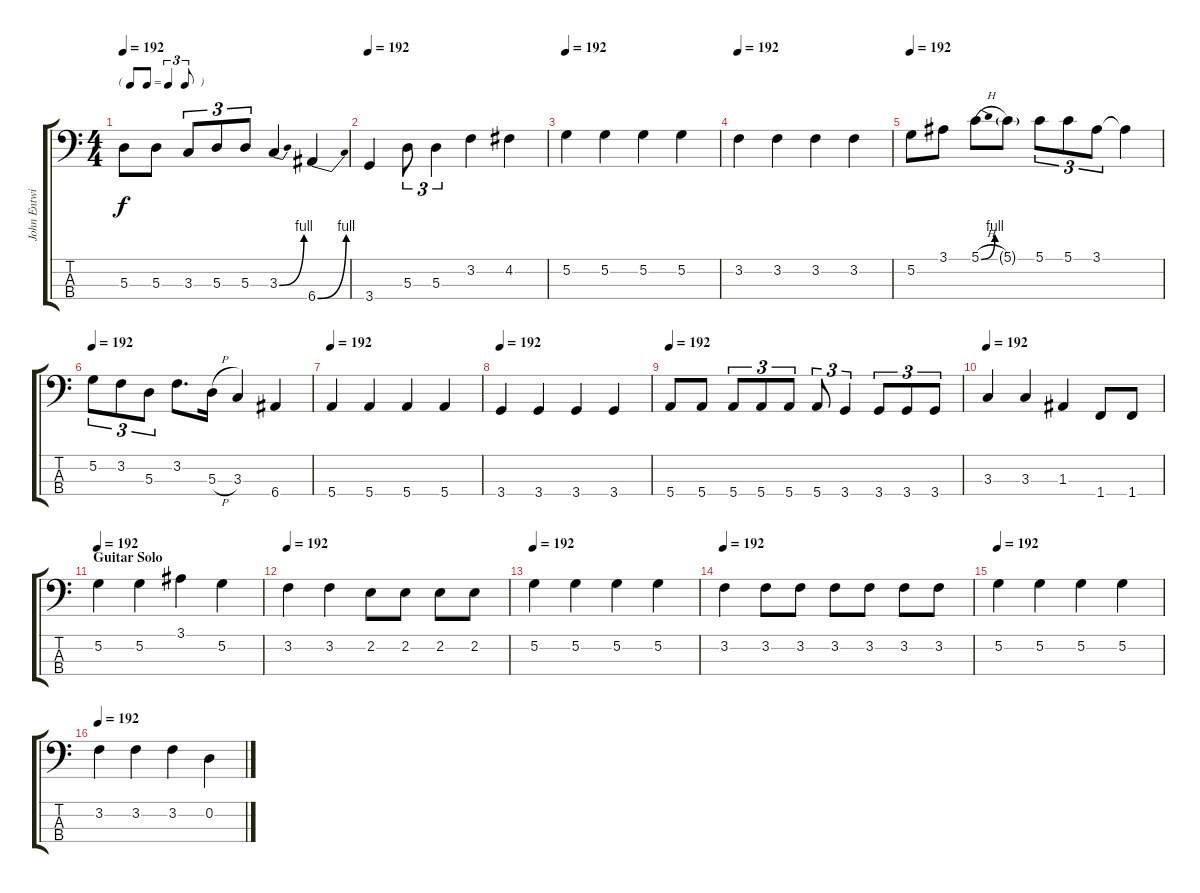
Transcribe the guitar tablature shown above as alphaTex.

\track ("John Entwistle" "John Entwi") {instrument acousticguitarsteel}
\staff {score tabs}
\tuning (G2 D2 A1 E1) {hide}
\ts (4 4)
\tf triplet8th
\tempo 192
\clef f4
\ks c
5.3.8{dy f} 5.3.8 3.3.8{tu (3 2)} 5.3.8{tu (3 2)} 5.3.8{tu (3 2)} 3.3{be (bend 0 0 60 4)}.4 6.4{be (bend 0 0 60 4)}.4 |
\tempo 192
3.4.4 5.3.8{tu (3 2)} 5.3.4{tu (3 2)} 3.2.4 4.2.4 |
\tempo 192
5.2.4 5.2.4 5.2.4 5.2.4 |
\tempo 192
3.2.4 3.2.4 3.2.4 3.2.4 |
\tempo 192
5.2.8 3.1.8 5.1{be (bend 0 0 60 4) h}.8 5.1{g}.8 5.1.8{tu (3 2)} 5.1.8{tu (3 2)} 3.1.8{tu (3 2)} 3.1{t}.4 |
\tempo 192
5.2.8{tu (3 2)} 3.2.8{tu (3 2)} 5.3.8{tu (3 2)} 3.2.8{d} 5.3{h}.16 3.3.4 6.4.4 |
\tempo 192
5.4.4 5.4.4 5.4.4 5.4.4 |
\tempo 192
3.4.4 3.4.4 3.4.4 3.4.4 |
\tempo 192
5.4.8 5.4.8 5.4.8{tu (3 2)} 5.4.8{tu (3 2)} 5.4.8{tu (3 2)} 5.4.8{tu (3 2)} 3.4.4{tu (3 2)} 3.4.8{tu (3 2)} 3.4.8{tu (3 2)} 3.4.8{tu (3 2)} |
\tempo 192
3.3.4 3.3.4 1.3.4 1.4.8 1.4.8 |
\section ("" "Guitar Solo")
\tempo 192
5.2.4 5.2.4 3.1.4 5.2.4 |
\tempo 192
3.2.4 3.2.4 2.2.8 2.2.8 2.2.8 2.2.8 |
\tempo 192
5.2.4 5.2.4 5.2.4 5.2.4 |
\tempo 192
3.2.4 3.2.8 3.2.8 3.2.8 3.2.8 3.2.8 3.2.8 |
\tempo 192
5.2.4 5.2.4 5.2.4 5.2.4 |
\tempo 192
3.2.4 3.2.4 3.2.4 0.2.4
